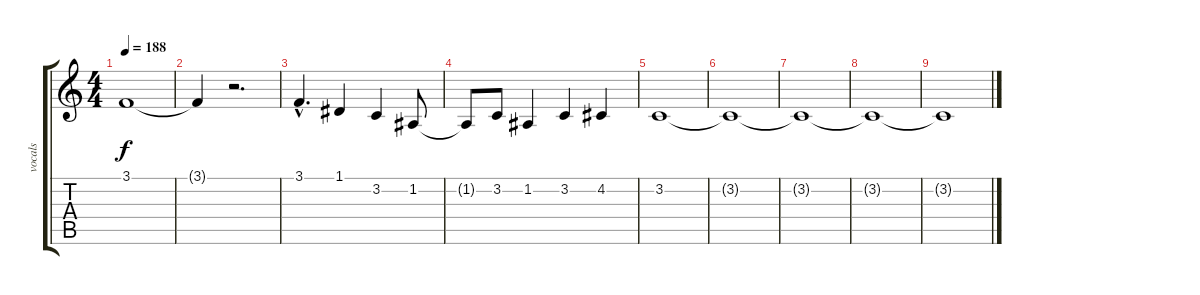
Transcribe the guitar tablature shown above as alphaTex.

\track ("vocals" "vocals") {instrument oboe}
\staff {score tabs}
\tuning (D4 A3 F3 C3 G2 C2) {hide}
\ts (4 4)
\tempo 188
\clef g2
\ks c
3.1.1{dy f} |
3.1{t}.4 r.2{d} |
3.1{hac}.4{d} 1.1.4 3.2.4 1.2.8 |
1.2{t}.8 3.2.8 1.2.4 3.2.4 4.2.4 |
3.2.1{volume 0} |
3.2{t}.1 |
3.2{t}.1 |
3.2{t}.1 |
3.2{t}.1
